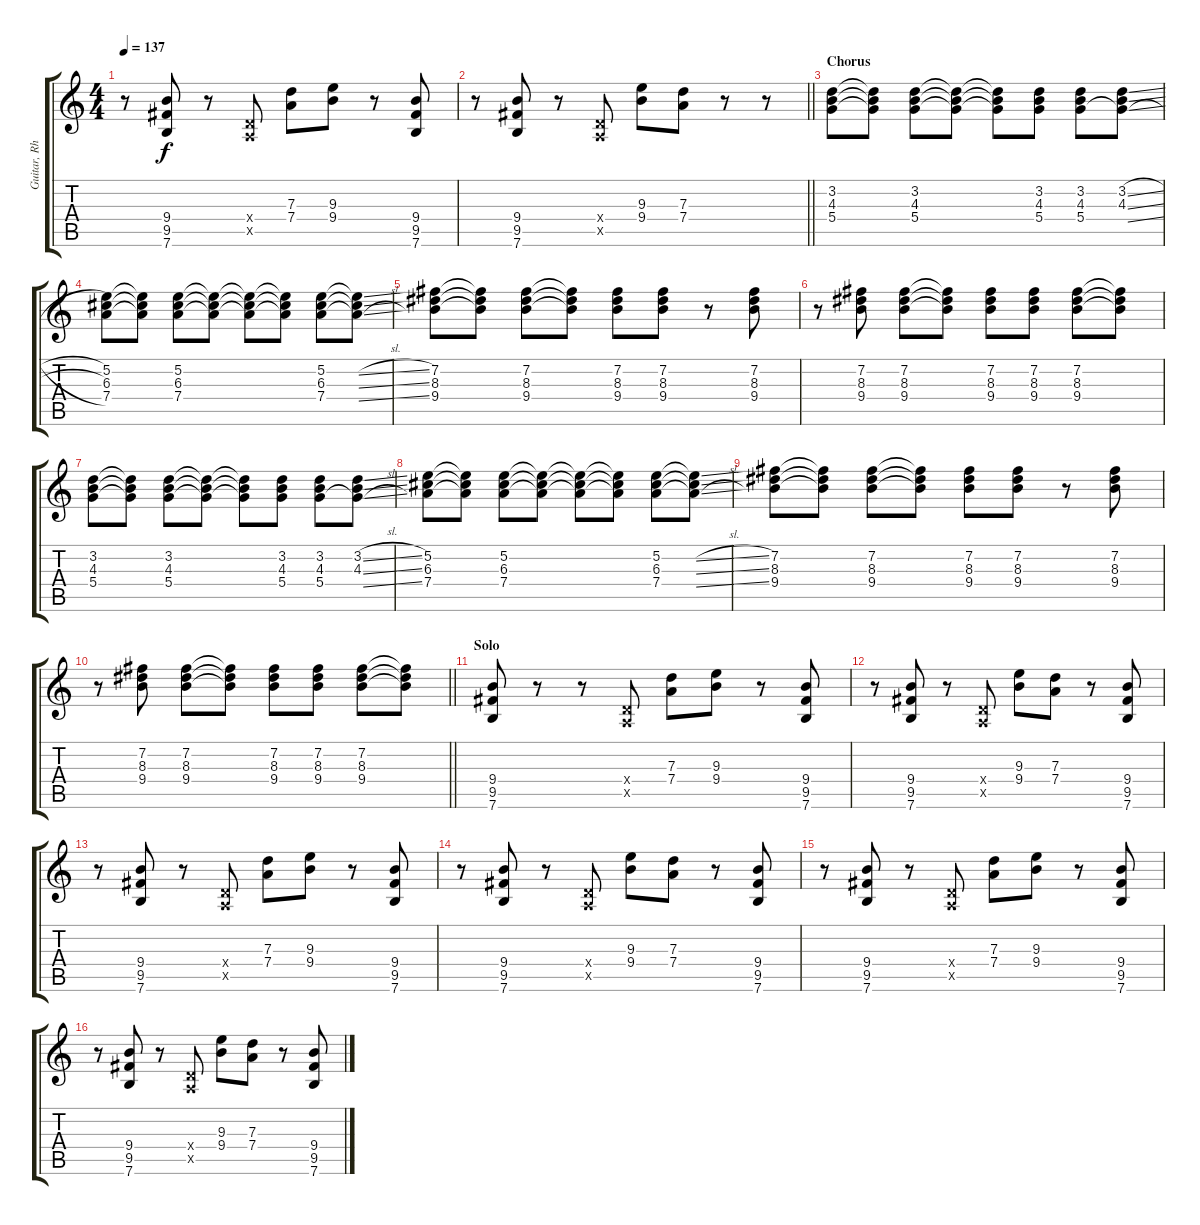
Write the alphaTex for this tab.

\track ("Guitar, Rhythm" "Guitar, Rh") {instrument overdrivenguitar}
\staff {score tabs}
\tuning (E4 B3 G3 D3 A2 E2) {hide}
\ts (4 4)
\tempo 137
\clef g2
\ks c
r.8{dy f} (9.4 9.5 7.6).8 r.8 (0.4{x} 0.5{x}).8 (7.3 7.4).8 (9.3 9.4).8 r.8 (9.4 9.5 7.6).8 |
\barLineRight lightlight
r.8 (9.4 9.5 7.6).8 r.8 (0.4{x} 0.5{x}).8 (9.3 9.4).8 (7.3 7.4).8 r.8 r.8 |
\section ("" "Chorus")
(3.2 4.3 5.4).8 (3.2{t} 4.3{t} 5.4{t}).8 (3.2 4.3 5.4).8 (3.2{t} 4.3{t} 5.4{t}).8 (3.2{t} 4.3{t} 5.4{t}).8 (3.2 4.3 5.4).8 (3.2 4.3 5.4).8 (3.2{sl} 4.3{sl} 5.4{sl t}).8 |
(5.2 6.3 7.4).8 (5.2{t} 6.3{t} 7.4{t}).8 (5.2 6.3 7.4).8 (5.2{t} 6.3{t} 7.4{t}).8 (5.2{t} 6.3{t} 7.4{t}).8 (5.2{t} 6.3{t} 7.4{t}).8 (5.2 6.3 7.4).8 (5.2{sl t} 6.3{sl t} 7.4{sl t}).8 |
(7.2 8.3 9.4).8 (7.2{t} 8.3{t} 9.4{t}).8 (7.2 8.3 9.4).8 (7.2{t} 8.3{t} 9.4{t}).8 (7.2 8.3 9.4).8 (7.2 8.3 9.4).8 r.8 (7.2 8.3 9.4).8 |
r.8 (7.2 8.3 9.4).8 (7.2 8.3 9.4).8 (7.2{t} 8.3{t} 9.4{t}).8 (7.2 8.3 9.4).8 (7.2 8.3 9.4).8 (7.2 8.3 9.4).8 (7.2{t} 8.3{t} 9.4{t}).8 |
(3.2 4.3 5.4).8 (3.2{t} 4.3{t} 5.4{t}).8 (3.2 4.3 5.4).8 (3.2{t} 4.3{t} 5.4{t}).8 (3.2{t} 4.3{t} 5.4{t}).8 (3.2 4.3 5.4).8 (3.2 4.3 5.4).8 (3.2{sl} 4.3{sl} 5.4{sl t}).8 |
(5.2 6.3 7.4).8 (5.2{t} 6.3{t} 7.4{t}).8 (5.2 6.3 7.4).8 (5.2{t} 6.3{t} 7.4{t}).8 (5.2{t} 6.3{t} 7.4{t}).8 (5.2{t} 6.3{t} 7.4{t}).8 (5.2 6.3 7.4).8 (5.2{sl t} 6.3{sl t} 7.4{sl t}).8 |
(7.2 8.3 9.4).8 (7.2{t} 8.3{t} 9.4{t}).8 (7.2 8.3 9.4).8 (7.2{t} 8.3{t} 9.4{t}).8 (7.2 8.3 9.4).8 (7.2 8.3 9.4).8 r.8 (7.2 8.3 9.4).8 |
\barLineRight lightlight
r.8 (7.2 8.3 9.4).8 (7.2 8.3 9.4).8 (7.2{t} 8.3{t} 9.4{t}).8 (7.2 8.3 9.4).8 (7.2 8.3 9.4).8 (7.2 8.3 9.4).8 (7.2{t} 8.3{t} 9.4{t}).8 |
\section ("" "Solo")
(9.4 9.5 7.6).8 r.8 r.8 (0.4{x} 0.5{x}).8 (7.3 7.4).8 (9.3 9.4).8 r.8 (9.4 9.5 7.6).8 |
r.8 (9.4 9.5 7.6).8 r.8 (0.4{x} 0.5{x}).8 (9.3 9.4).8 (7.3 7.4).8 r.8 (9.4 9.5 7.6).8 |
r.8 (9.4 9.5 7.6).8 r.8 (0.4{x} 0.5{x}).8 (7.3 7.4).8 (9.3 9.4).8 r.8 (9.4 9.5 7.6).8 |
r.8 (9.4 9.5 7.6).8 r.8 (0.4{x} 0.5{x}).8 (9.3 9.4).8 (7.3 7.4).8 r.8 (9.4 9.5 7.6).8 |
r.8 (9.4 9.5 7.6).8 r.8 (0.4{x} 0.5{x}).8 (7.3 7.4).8 (9.3 9.4).8 r.8 (9.4 9.5 7.6).8 |
r.8 (9.4 9.5 7.6).8 r.8 (0.4{x} 0.5{x}).8 (9.3 9.4).8 (7.3 7.4).8 r.8 (9.4 9.5 7.6).8
